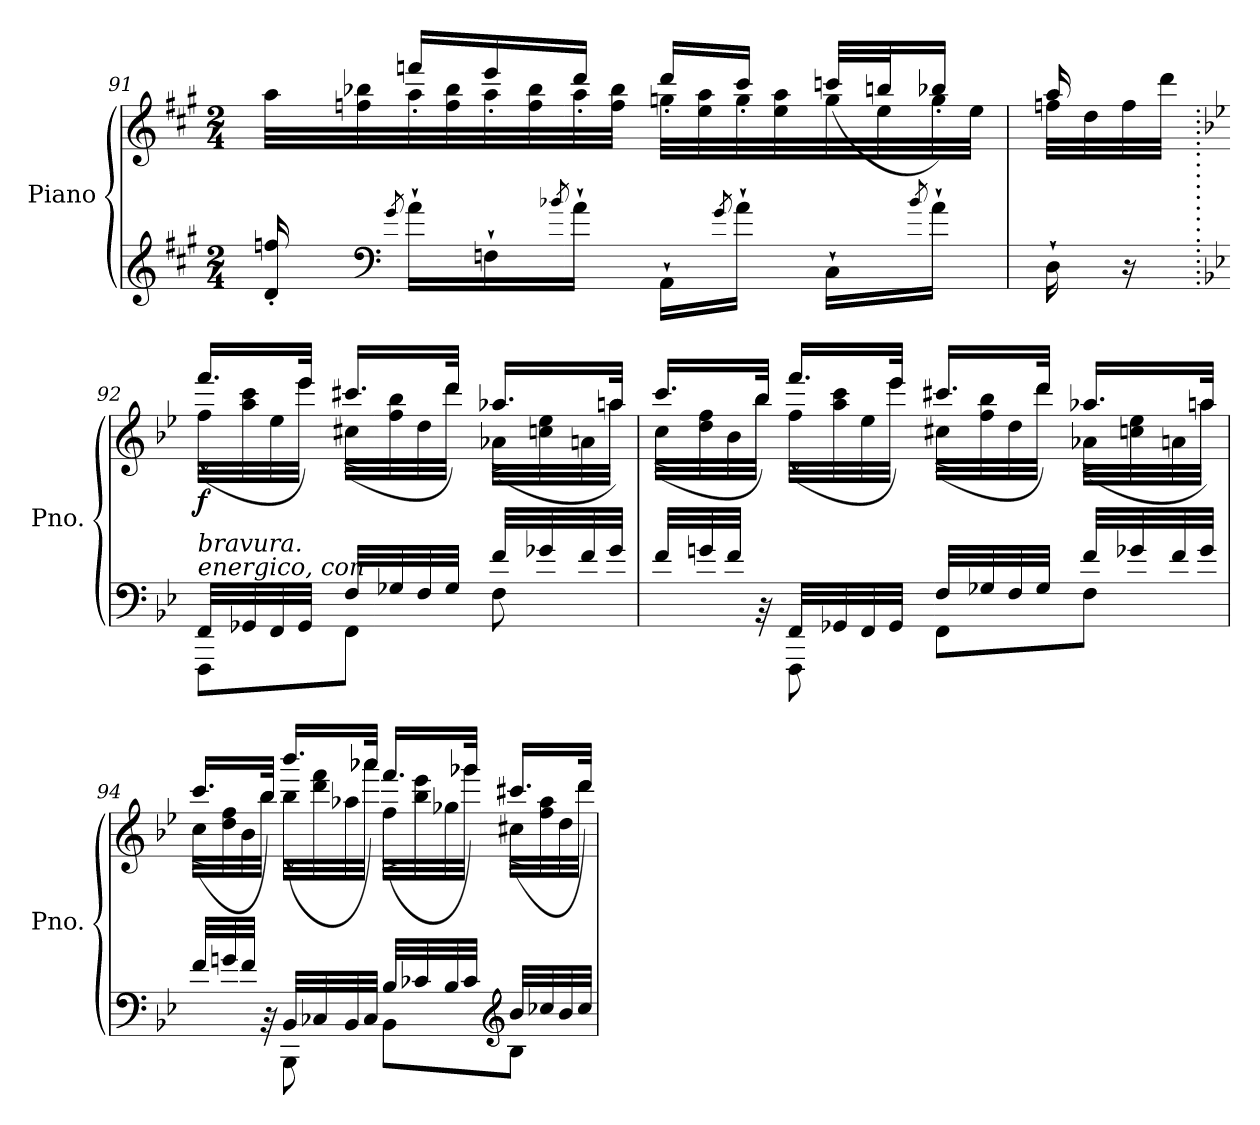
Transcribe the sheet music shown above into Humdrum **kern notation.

**kern	**kern	**dynam
*part1	*part1	*part1
*staff2	*staff1	*staff1/2
*I"Piano	*	*
*I'Pno.	*	*
*clefG2	*clefG2	*
*k[f#c#g#]	*k[f#c#g#]	*
*M2/4	*M2/4	*
=91	=91	=91
*	*^	*
16d/' 16ffn/'	32aa\LLL	16ryy	.
.	32ffn\ 32bb-X\	.	.
*clefF4	*	*	*
8qg#/	.	.	.
16a`\LL	32aa\	16fffn'/LL	.
.	32ff\ 32bb-\	.	.
16Fn`\	32aa\	16eee'/	.
.	32ff\ 32bb-\	.	.
8qb-X/	.	.	.
16a`\JJ	32aa\	16ddd'/JJ	.
.	32ff\ 32bb-\JJJ	.	.
16AA`\LL	32ggn\LLL	16ddd'/LL	.
.	32ee\ 32aa\	.	.
8qg#/	.	.	.
16a`\JJ	32gg\	16ccc#'/JJ	.
.	32ee\ 32aa\	.	.
16C#`\LL	32gg\	(>32cccn/LLL	.
.	32ee\	32bbn/J	.
8qb-/	.	.	.
16a`\JJ	32gg\	16bb-X'/JJ)	.
.	32ee\JJJ	.	.
!!LO:LB:g=z	!!
=91X1	=91X1	=91X1	=91X1
16D`\	32ffn\LLL	16aa/	.
.	32dd\	.	.
16r	32ff\	16ryy	.
.	32ddd\JJJ	.	.
=92.	=92.	=92.	=92.
*k[b-e-]	*k[b-e-]	*	*
*^	*	*	*
!LO:TX:a:i:t=energico, con	!	!	!	!
!LO:TX:a:i:t=bravura.	!	!	!	!
!	!	!	!	!LO:DY:b
32FF/LLL	8FFF\L	32ff\LLL	(>16.fff^^/LL	f
32GG-X/	.	32aa\ 32ccc\	.	.
32FF/	.	32ee-\	.	.
32GG-/JJJ	.	32eee-\JJJ	32eee-/JJk)	.
32F/LLL	8FF\J	32cc#X\LLL	(>16.ccc#X^/LL	.
32G-X/	.	32ff\ 32bb-\	.	.
32F/	.	32dd\	.	.
32G-/JJJ	.	32ddd\JJJ	32ddd/JJk)	.
32f/LLL	8F\	32a-X\LLL	(>16.aa-X^/LL	.
32g-X/	.	32ccn\ 32ee-\	.	.
32f/	.	32an\	.	.
32g-/JJJ	.	32aan\JJJ	32aa/JJk)	.
!!LO:PB:g=z	!!
=93	=93	=93	=93	=93
32f/LLL	8ryy	32cc\LLL	(>16.ccc^/LL	.
32gn/	.	32dd\ 32ff\	.	.
32f/JJJ	.	32b-\	.	.
32rBB	.	32bb-\JJJ	32bb-/JJk)	.
!	!	!	!	!LO:DY:b
32FF/LLL	8FFF\	32ff\LLL	(>16.fff^^/LL	other-dynamics
32GG-X/	.	32aa\ 32ccc\	.	.
32FF/	.	32ee-\	.	.
32GG-/JJJ	.	32eee-\JJJ	32eee-/JJk)	.
32F/LLL	8FF\L	32cc#X\LLL	(>16.ccc#X^/LL	.
32G-X/	.	32ff\ 32bb-\	.	.
32F/	.	32dd\	.	.
32G-/JJJ	.	32ddd\JJJ	32ddd/JJk)	.
32f/LLL	8F\J	32a-X\LLL	(>16.aa-X^/LL	.
32g-X/	.	32ccn\ 32ee-\	.	.
32f/	.	32an\	.	.
32g-/JJJ	.	32aan\JJJ	32aa/JJk)	.
=94	=94	=94	=94	=94
32f/LLL	8ryy	32cc\LLL	(>16.ccc^/LL	.
32gn/	.	32dd\ 32ff\	.	.
32f/JJJ	.	32b-\	.	.
32rBB	.	32bb-\JJJ	32bb-/JJk)	.
!	!	!	!	!LO:DY:b
32BB-/LLL	8BBB-\	32bb-\LLL	(>16.bbb-^^/LL	other-dynamics
32C-X/	.	32ddd\ 32fff\	.	.
32BB-/	.	32aa-X\	.	.
32C-/JJJ	.	32aaa-X\JJJ	32aaa-/JJk)	.
32B-/LLL	8BB-\L	32ff\LLL	(>16.fff^/LL	.
32c-X/	.	32bb-\ 32eee-\	.	.
32B-/	.	32gg-X\	.	.
32c-/JJJ	.	32ggg-X\JJJ	32ggg-/JJk)	.
*clefG2	*	*	*	*
32b-/LLL	8B-\J	32cc#X\LLL	(>16.ccc#X^/LL	.
32cc-X/	.	32ff\ 32aa-\	.	.
32b-/	.	32dd\	.	.
32cc-/JJJ	.	32ddd\JJJ	32ddd/JJk)	.
*v	*v	*	*	*
*	*v	*v	*
=	=	=
*-	*-	*-
